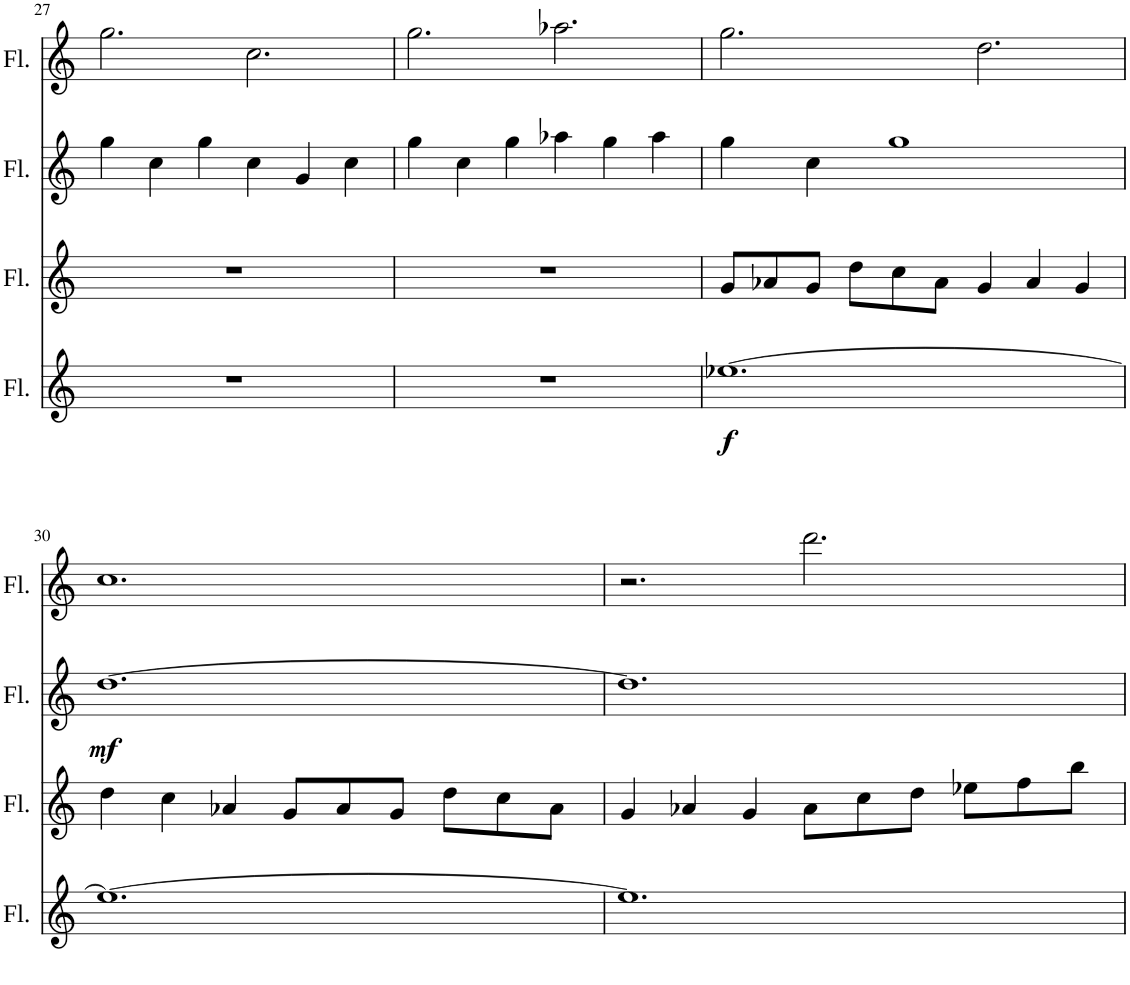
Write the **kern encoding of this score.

**kern	**dynam	**kern	**kern	**dynam	**kern
*part4	*part4	*part3	*part2	*part2	*part1
*staff4	*staff4	*staff3	*staff2	*staff2	*staff1
*I"Flute	*	*I"Flute	*I"Flute	*	*I"Flute
*I'Fl.	*	*I'Fl.	*I'Fl.	*	*I'Fl.
!!LO:PB:g=z
*clefG2	*	*clefG2	*clefG2	*	*clefG2
*k[]	*	*k[]	*k[]	*	*k[]
*M12/8	*	*M12/8	*M12/8	*	*M12/8
=27	=27	=27	=27	=27	=27
1.r	.	1.r	4gg\	.	2.gg\
.	.	.	4cc\	.	.
.	.	.	4gg\	.	.
.	.	.	4cc\	.	2.cc\
.	.	.	4g/	.	.
.	.	.	4cc\	.	.
=28	=28	=28	=28	=28	=28
1.r	.	1.r	4gg\	.	2.gg\
.	.	.	4cc\	.	.
.	.	.	4gg\	.	.
.	.	.	4aa-X\	.	2.aa-X\
.	.	.	4gg\	.	.
.	.	.	4aa-\	.	.
=29	=29	=29	=29	=29	=29
!	!LO:DY:b	!	!	!	!
[1.ee-X	f	8g/L	4gg\	.	2.gg\
.	.	8a-X/	.	.	.
.	.	8g/J	4cc\	.	.
.	.	8dd\L	.	.	.
.	.	8cc\	1gg	.	.
.	.	8a-\J	.	.	.
.	.	4g/	.	.	2.dd\
.	.	4a-/	.	.	.
.	.	4g/	.	.	.
!!LO:LB:g=z
=30	=30	=30	=30	=30	=30
!	!	!	!	!LO:DY:b	!
1.ee-_	.	4dd\	[1.dd	mf	1.cc
.	.	4cc\	.	.	.
.	.	4a-X/	.	.	.
.	.	8g/L	.	.	.
.	.	8a-/	.	.	.
.	.	8g/J	.	.	.
.	.	8dd\L	.	.	.
.	.	8cc\	.	.	.
.	.	8a-\J	.	.	.
=31	=31	=31	=31	=31	=31
1.ee-]	.	4g/	1.dd]	.	2.r
.	.	4a-X/	.	.	.
.	.	4g/	.	.	.
.	.	8a-\L	.	.	2.ddd\
.	.	8cc\	.	.	.
.	.	8dd\J	.	.	.
.	.	8ee-X\L	.	.	.
.	.	8ff\	.	.	.
.	.	8bb\J	.	.	.
=	=	=	=	=	=
*-	*-	*-	*-	*-	*-
